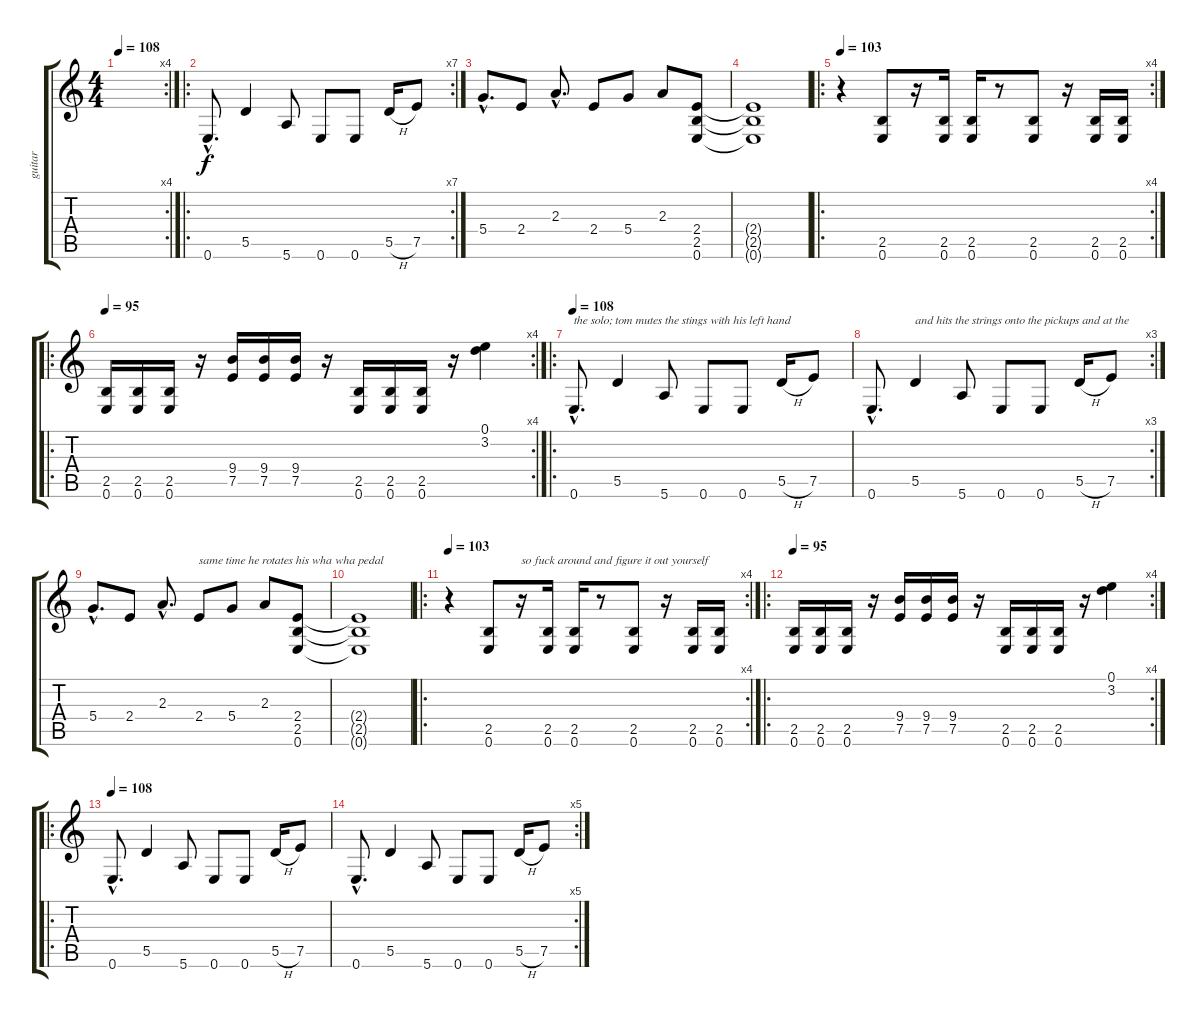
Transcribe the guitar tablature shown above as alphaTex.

\track ("guitar" "guitar") {instrument distortionguitar}
\staff {score tabs}
\tuning (E4 B3 G3 D3 A2 E2) {hide}
\rc 4
\ts (4 4)
\tempo 108
\clef g2
\ks c
|
\ro
\rc 7
0.6{hac}.8{d} 5.5.4 5.6.8 0.6.8 0.6.8 5.5{h}.16 7.5.8 |
5.4{hac}.8{d} 2.4.8 2.3{hac}.8{d} 2.4.8 5.4.8 2.3.8 (2.4 2.5 0.6).8 |
(2.4{t} 2.5{t} 0.6{t}).1 |
\ro
\rc 4
\tempo 103
r.4 (2.5 0.6).8 r.16 (2.5 0.6).16 (2.5 0.6).16 r.8 (2.5 0.6).8 r.16 (2.5 0.6).16 (2.5 0.6).16 |
\ro
\rc 4
\tempo 95
(2.5 0.6).16 (2.5 0.6).16 (2.5 0.6).16 r.16 (9.4 7.5).16 (9.4 7.5).16 (9.4 7.5).16 r.16 (2.5 0.6).16 (2.5 0.6).16 (2.5 0.6).16 r.16 (0.1 3.2).4 |
\ro
\tempo 108
0.6{hac}.8{d txt "the solo; tom mutes the stings with his left hand "} 5.5.4 5.6.8 0.6.8 0.6.8 5.5{h}.16 7.5.8 |
\rc 3
0.6{hac}.8{d} 5.5.4{txt "and hits the strings onto the pickups and at the "} 5.6.8 0.6.8 0.6.8 5.5{h}.16 7.5.8 |
5.4{hac}.8{d} 2.4.8 2.3{hac}.8{d} 2.4.8{txt "same time he rotates his wha wha pedal "} 5.4.8 2.3.8 (2.4 2.5 0.6).8 |
(2.4{t} 2.5{t} 0.6{t}).1 |
\ro
\rc 4
\tempo 103
r.4 (2.5 0.6).8 r.16{txt "so fuck around and figure it out yourself"} (2.5 0.6).16 (2.5 0.6).16 r.8 (2.5 0.6).8 r.16 (2.5 0.6).16 (2.5 0.6).16 |
\ro
\rc 4
\tempo 95
(2.5 0.6).16 (2.5 0.6).16 (2.5 0.6).16 r.16 (9.4 7.5).16 (9.4 7.5).16 (9.4 7.5).16 r.16 (2.5 0.6).16 (2.5 0.6).16 (2.5 0.6).16 r.16 (0.1 3.2).4 |
\ro
\tempo 108
0.6{hac}.8{d} 5.5.4 5.6.8 0.6.8 0.6.8 5.5{h}.16 7.5.8 |
\rc 5
0.6{hac}.8{d} 5.5.4 5.6.8 0.6.8 0.6.8 5.5{h}.16 7.5.8
